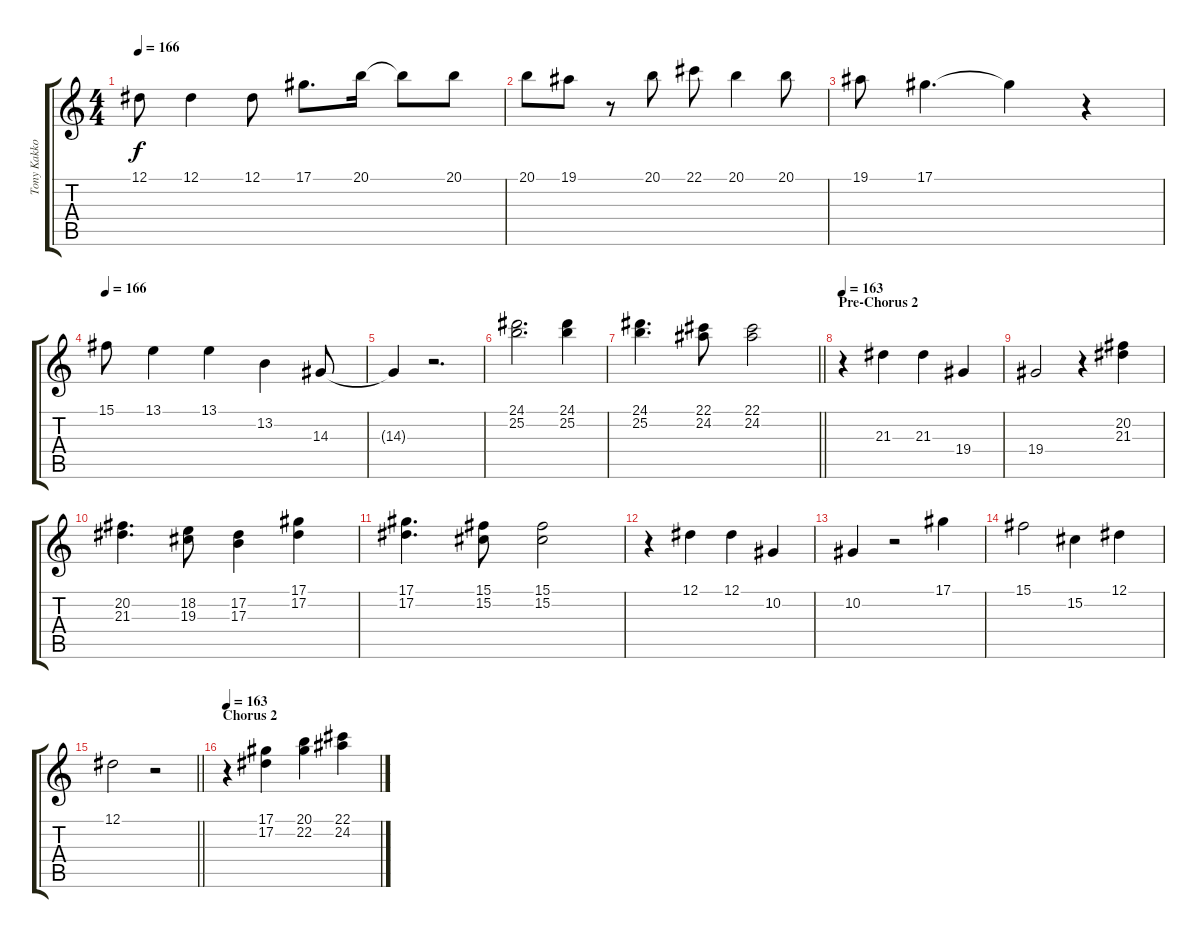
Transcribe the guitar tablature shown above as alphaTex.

\track ("Tony Kakko" "Tony Kakko") {mute instrument lead1square}
\staff {score tabs}
\tuning (Eb4 Bb3 Gb3 Db3 Ab2 Eb2) {hide}
\ts (4 4)
\tempo 166
\clef g2
\ks c
12.1.8{dy f} 12.1.4 12.1.8 17.1.8{d} 20.1.16 20.1{t}.8 20.1.8 |
20.1.8 19.1.8 r.8 20.1.8 22.1.8 20.1.4 20.1.8 |
19.1.8 17.1.4{d} 17.1{t}.4 r.4 |
\tempo 166
15.1.8 13.1.4 13.1.4 13.2.4 14.3.8 |
14.3{t}.4 r.2{d} |
(24.1 25.2).2{d} (24.1 25.2).4 |
\barLineRight lightlight
(24.1 25.2).4{d} (22.1 24.2).8 (22.1 24.2).2 |
\section ("" "Pre-Chorus 2")
\tempo 163
r.4 21.3.4 21.3.4 19.4.4 |
19.4.2 r.4 (20.2 21.3).4 |
(20.2 21.3).4{d} (18.2 19.3).8 (17.2 17.3).4 (17.1 17.2).4 |
(17.1 17.2).4{d} (15.1 15.2).8 (15.1 15.2).2 |
r.4 12.1.4 12.1.4 10.2.4 |
10.2.4 r.2 17.1.4 |
15.1.2 15.2.4 12.1.4 |
\barLineRight lightlight
12.1.2 r.2 |
\section ("" "Chorus 2")
\tempo 163
r.4 (17.1 17.2).4 (20.1 22.2).4 (22.1 24.2).4
